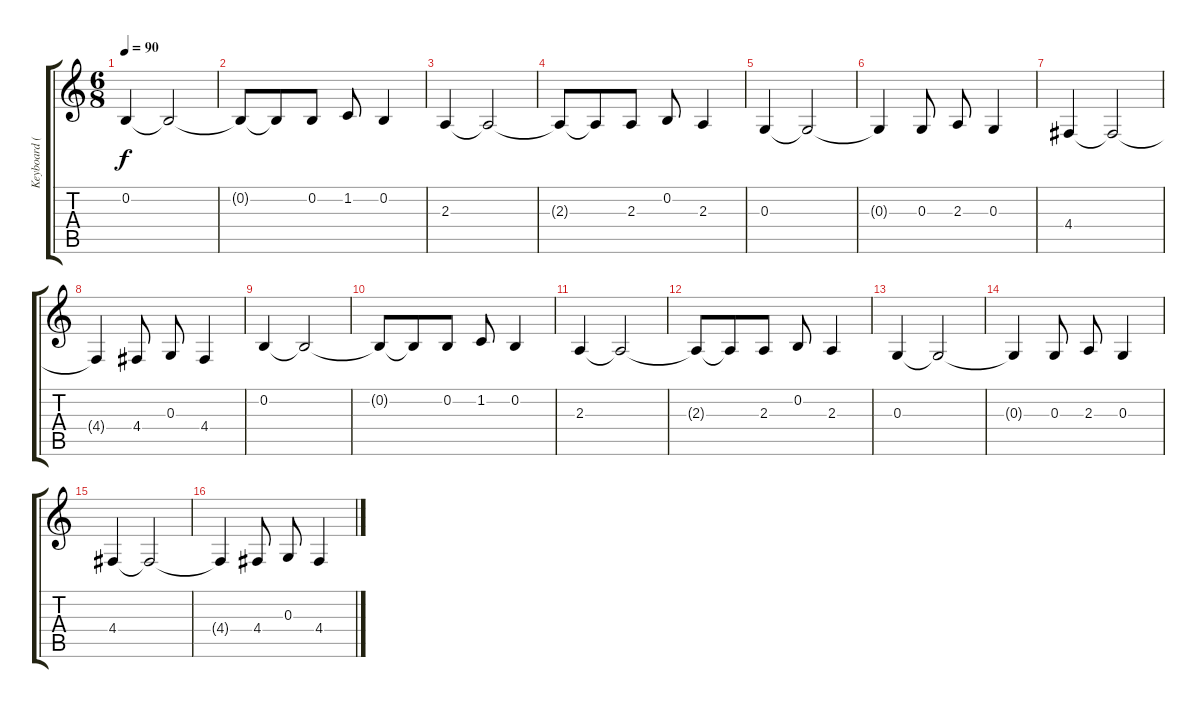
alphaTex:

\track ("Keyboard (Left Hand)" "Keyboard (") {instrument stringensemble1}
\staff {score tabs}
\tuning (E4 B3 G3 D3 A2 E2) {hide}
\ts (6 8)
\tempo 90
\clef g2
\ks c
0.2.4{dy f} 0.2{t}.2 |
0.2{t}.8 0.2{t}.8 0.2.8 1.2.8 0.2.4 |
2.3.4 2.3{t}.2 |
2.3{t}.8 2.3{t}.8 2.3.8 0.2.8 2.3.4 |
0.3.4 0.3{t}.2 |
0.3{t}.4 0.3.8 2.3.8 0.3.4 |
4.4.4 4.4{t}.2 |
4.4{t}.4 4.4.8 0.3.8 4.4.4 |
0.2.4 0.2{t}.2 |
0.2{t}.8 0.2{t}.8 0.2.8 1.2.8 0.2.4 |
2.3.4 2.3{t}.2 |
2.3{t}.8 2.3{t}.8 2.3.8 0.2.8 2.3.4 |
0.3.4 0.3{t}.2 |
0.3{t}.4 0.3.8 2.3.8 0.3.4 |
4.4.4 4.4{t}.2 |
4.4{t}.4 4.4.8 0.3.8 4.4.4
